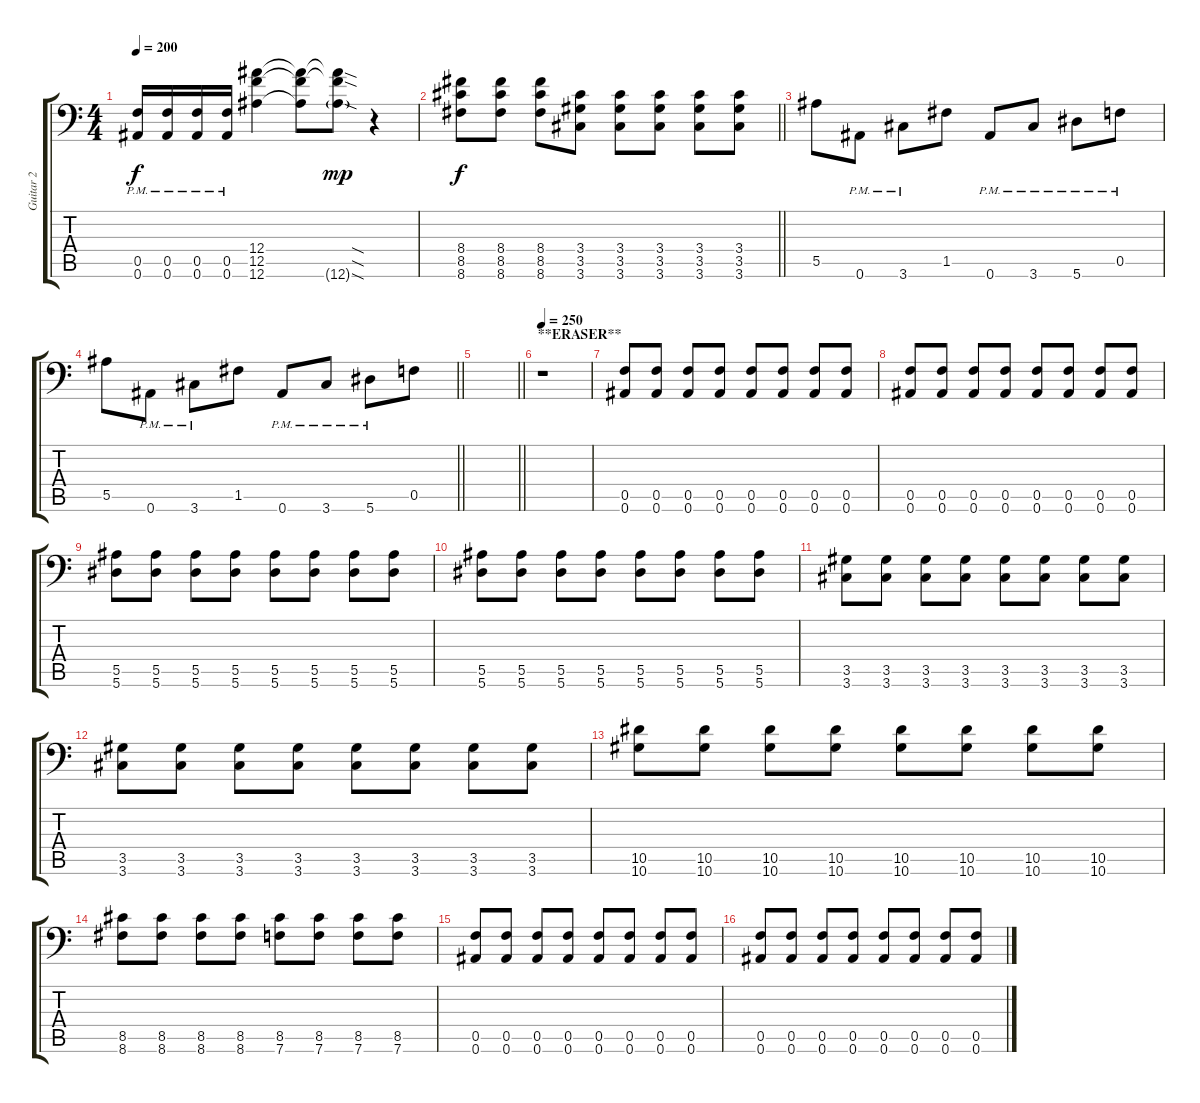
\track ("Guitar 2" "Guitar 2") {instrument distortionguitar}
\staff {score tabs}
\tuning (C4 G3 Eb3 Bb2 F2 Bb1) {hide}
\ts (4 4)
\tempo 200
\clef f4
\ks c
(0.5{pm} 0.6{pm}).16{dy f} (0.5{pm} 0.6{pm}).16 (0.5{pm} 0.6{pm}).16 (0.5{pm} 0.6{pm}).16 (12.4 12.5 12.6).4 (12.4{t} 12.5{t} 12.6{t}).8 (12.4{sod t} 12.5{sod t} 12.6{sod g}).8{dy mp} r.4 |
\barLineRight lightlight
(8.4 8.5 8.6).8{dy f} (8.4 8.5 8.6).8 (8.4 8.5 8.6).8 (3.4 3.5 3.6).8 (3.4 3.5 3.6).8 (3.4 3.5 3.6).8 (3.4 3.5 3.6).8 (3.4 3.5 3.6).8 |
5.5.8 0.6{pm}.8 3.6{pm}.8 1.5.8 0.6{pm}.8 3.6{pm}.8 5.6{pm}.8 0.5{pm}.8 |
\barLineRight lightlight
5.5.8 0.6{pm}.8 3.6{pm}.8 1.5.8 0.6{pm}.8 3.6{pm}.8 5.6{pm}.8 0.5.8 |
\barLineRight lightlight
|
\section ("" "**ERASER**")
\tempo 250
r.1 |
(0.5 0.6).8 (0.5 0.6).8 (0.5 0.6).8 (0.5 0.6).8 (0.5 0.6).8 (0.5 0.6).8 (0.5 0.6).8 (0.5 0.6).8 |
(0.5 0.6).8 (0.5 0.6).8 (0.5 0.6).8 (0.5 0.6).8 (0.5 0.6).8 (0.5 0.6).8 (0.5 0.6).8 (0.5 0.6).8 |
(5.5 5.6).8 (5.5 5.6).8 (5.5 5.6).8 (5.5 5.6).8 (5.5 5.6).8 (5.5 5.6).8 (5.5 5.6).8 (5.5 5.6).8 |
(5.5 5.6).8 (5.5 5.6).8 (5.5 5.6).8 (5.5 5.6).8 (5.5 5.6).8 (5.5 5.6).8 (5.5 5.6).8 (5.5 5.6).8 |
(3.5 3.6).8 (3.5 3.6).8 (3.5 3.6).8 (3.5 3.6).8 (3.5 3.6).8 (3.5 3.6).8 (3.5 3.6).8 (3.5 3.6).8 |
(3.5 3.6).8 (3.5 3.6).8 (3.5 3.6).8 (3.5 3.6).8 (3.5 3.6).8 (3.5 3.6).8 (3.5 3.6).8 (3.5 3.6).8 |
(10.5 10.6).8 (10.5 10.6).8 (10.5 10.6).8 (10.5 10.6).8 (10.5 10.6).8 (10.5 10.6).8 (10.5 10.6).8 (10.5 10.6).8 |
(8.5 8.6).8 (8.5 8.6).8 (8.5 8.6).8 (8.5 8.6).8 (8.5 7.6).8 (8.5 7.6).8 (8.5 7.6).8 (8.5 7.6).8 |
(0.5 0.6).8 (0.5 0.6).8 (0.5 0.6).8 (0.5 0.6).8 (0.5 0.6).8 (0.5 0.6).8 (0.5 0.6).8 (0.5 0.6).8 |
(0.5 0.6).8 (0.5 0.6).8 (0.5 0.6).8 (0.5 0.6).8 (0.5 0.6).8 (0.5 0.6).8 (0.5 0.6).8 (0.5 0.6).8
